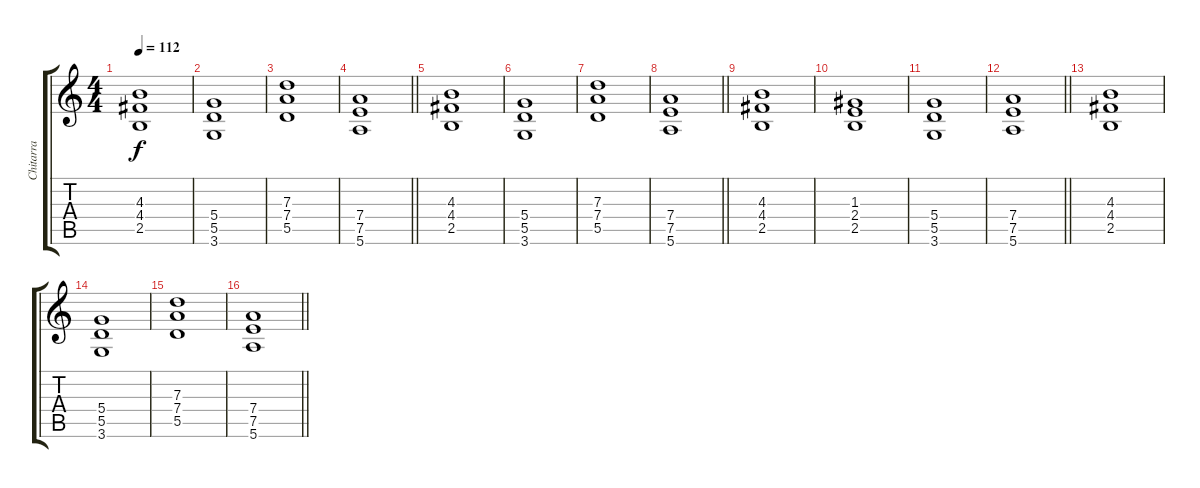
\track ("Chitarra" "Chitarra") {instrument overdrivenguitar}
\staff {score tabs}
\tuning (E4 B3 G3 D3 A2 E2) {hide}
\ts (4 4)
\tempo 112
\clef g2
\ks c
(4.3 4.4 2.5).1{dy f} |
(5.4 5.5 3.6).1 |
(7.3 7.4 5.5).1 |
\barLineRight lightlight
(7.4 7.5 5.6).1 |
(4.3 4.4 2.5).1 |
(5.4 5.5 3.6).1 |
(7.3 7.4 5.5).1 |
\barLineRight lightlight
(7.4 7.5 5.6).1 |
(4.3 4.4 2.5).1 |
(1.3 2.4 2.5).1 |
(5.4 5.5 3.6).1 |
\barLineRight lightlight
(7.4 7.5 5.6).1 |
(4.3 4.4 2.5).1 |
(5.4 5.5 3.6).1 |
(7.3 7.4 5.5).1 |
\barLineRight lightlight
(7.4 7.5 5.6).1
